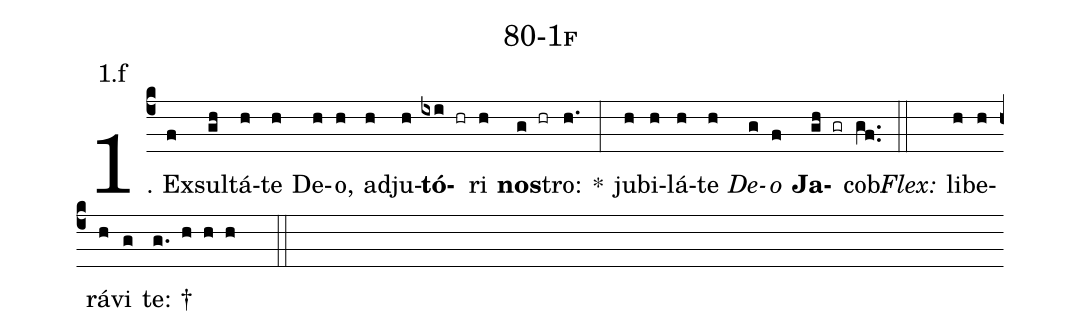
name: 80-1f;
annotation: 1.f;
%%
(c4)1. Ex(f)sul(gh)tá(h)te(h) De(h)o,(h) ad(h)ju(h)<b>tó</b>(ixi hr)ri(h) <b>nos</b>(g hr)tro:(h.) *(:) ju(h)bi(h)lá(h)te(h) <i>De</i>(g)<i>o</i>(f) <b>Ja</b>(gh gr)cob.(gf..) (::)
<i>Flex:</i>()  li(h)be(h)rá(h)vi(g) te: †(g. h h h  ::)
